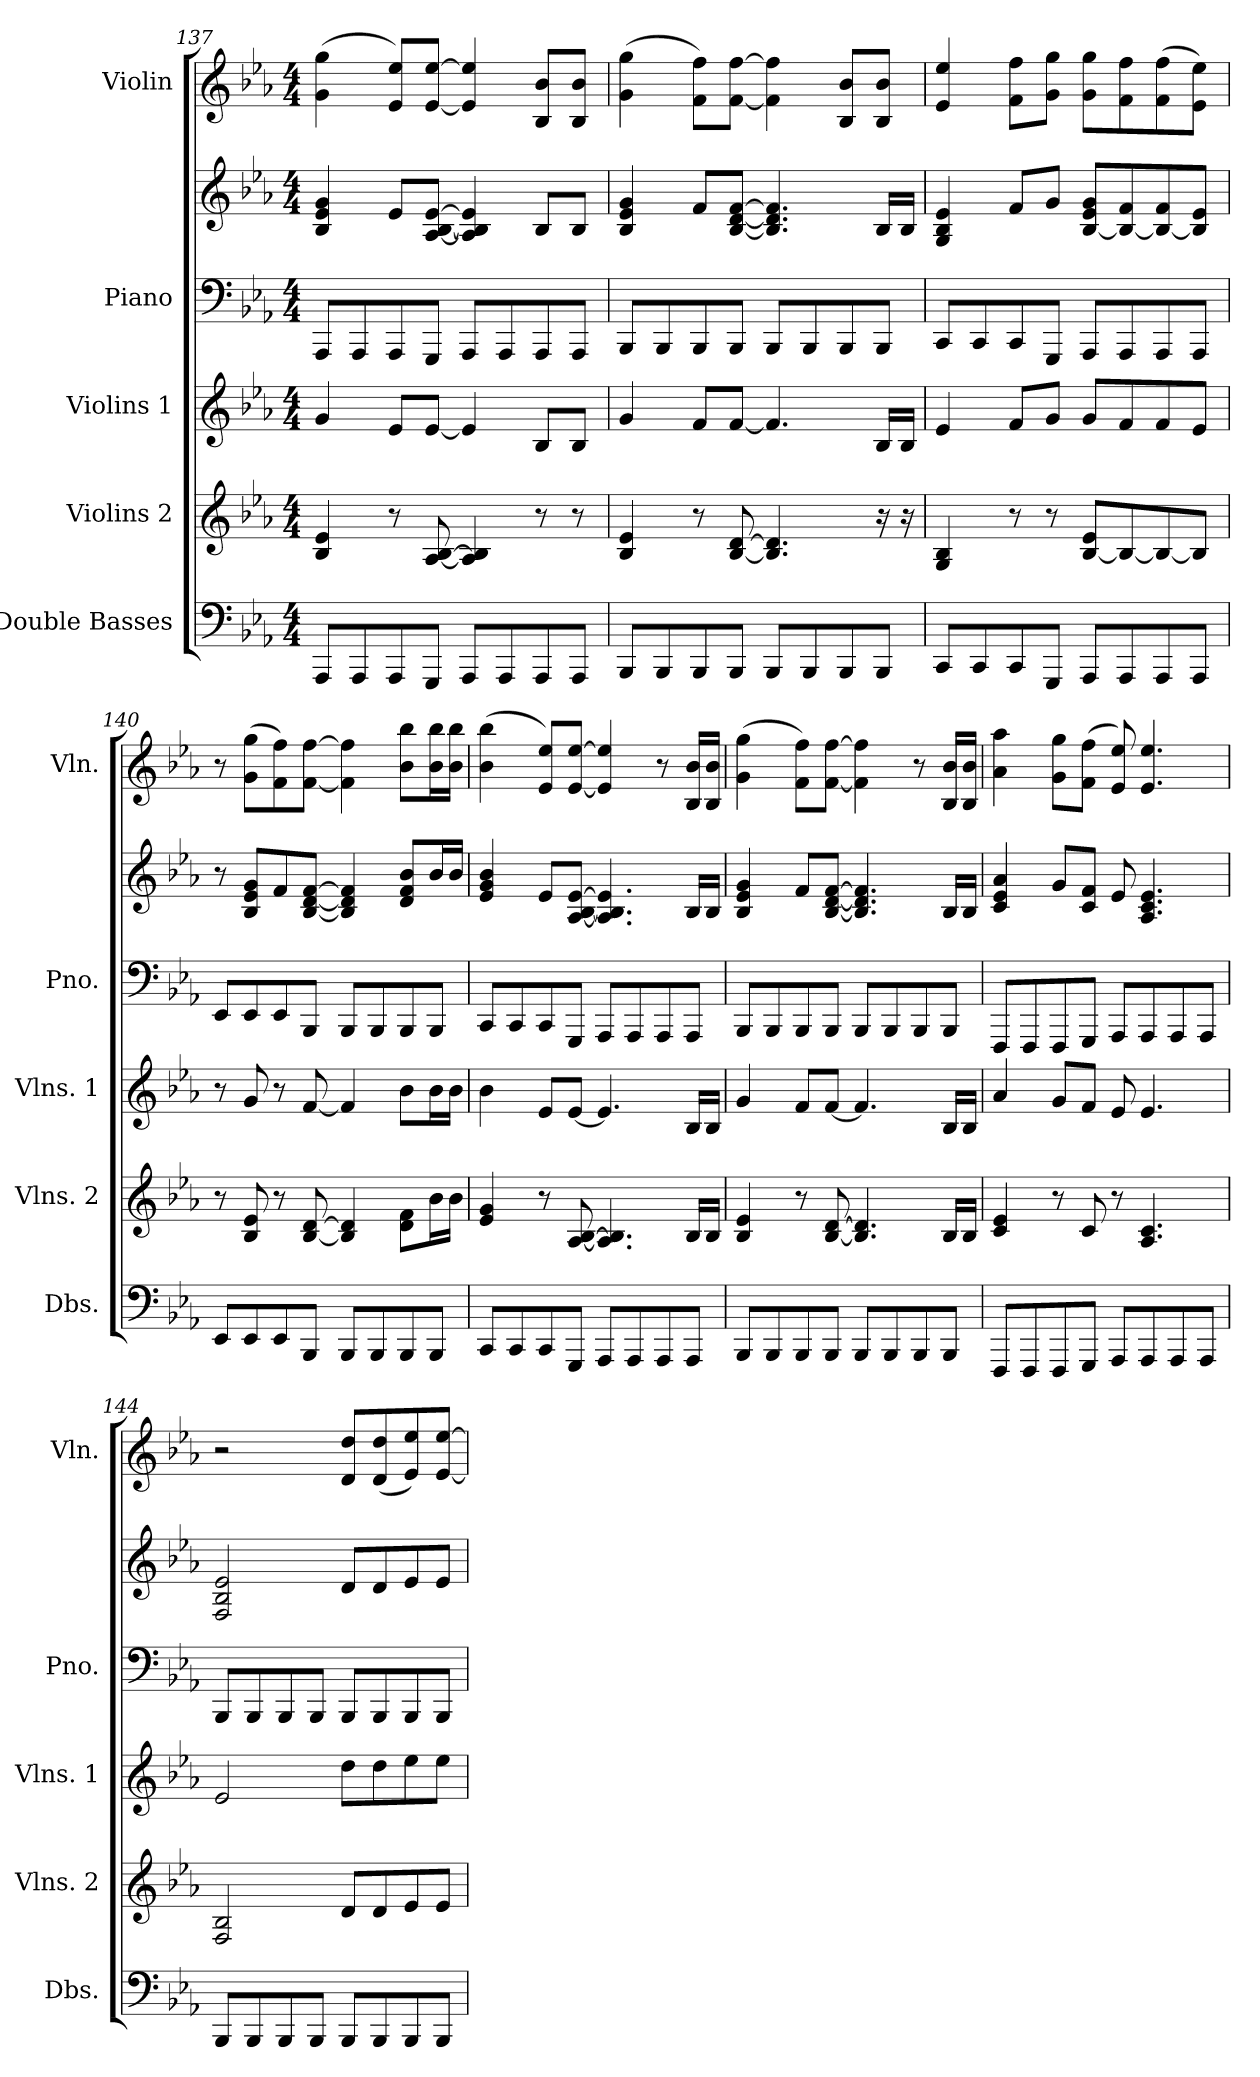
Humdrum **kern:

**kern	**kern	**kern	**kern	**kern	**kern
*part5	*part4	*part3	*part2	*part2	*part1
*staff6	*staff5	*staff4	*staff3	*staff2	*staff1
*I"Double Basses	*I"Violins 2	*I"Violins 1	*I"Piano	*	*I"Violin
*I'Dbs.	*I'Vlns. 2	*I'Vlns. 1	*I'Pno.	*	*I'Vln.
*clefF4	*clefG2	*clefG2	*clefF4	*clefG2	*clefG2
*k[b-e-a-]	*k[b-e-a-]	*k[b-e-a-]	*k[b-e-a-]	*k[b-e-a-]	*k[b-e-a-]
*E-:	*E-:	*E-:	*E-:	*E-:	*E-:
*M4/4	*M4/4	*M4/4	*M4/4	*M4/4	*M4/4
=137	=137	=137	=137	=137	=137
8AAA-/L	4B-/ 4e-/	4g/	8AAA-/L	4B-/ 4e-/ 4g/	(4g\ 4gg\
8AAA-/	.	.	8AAA-/	.	.
8AAA-/	8r	8e-/L	8AAA-/	8e-/L	8e-/ 8ee-/L)
8GGG/J	[8A-/ [8B-/	[8e-/J	8GGG/J	[8A-/ [8B-/ [8e-/J	[8e-/ [8ee-/J
8AAA-/L	4A-/] 4B-/]	4e-/]	8AAA-/L	4A-/] 4B-/] 4e-/]	4e-/] 4ee-/]
8AAA-/	.	.	8AAA-/	.	.
8AAA-/	8r	8B-/L	8AAA-/	8B-/L	8B-/ 8b-/L
8AAA-/J	8r	8B-/J	8AAA-/J	8B-/J	8B-/ 8b-/J
!!LO:PB:g=z
=138	=138	=138	=138	=138	=138
8BBB-/L	4B-/ 4e-/	4g/	8BBB-/L	4B-/ 4e-/ 4g/	(4g\ 4gg\
8BBB-/	.	.	8BBB-/	.	.
8BBB-/	8r	8f/L	8BBB-/	8f/L	8f\ 8ff\L)
8BBB-/J	[8B-/ [8d/	[8f/J	8BBB-/J	[8B-/ [8d/ [8f/J	[8f\ [8ff\J
8BBB-/L	4.B-/] 4.d/]	4.f/]	8BBB-/L	4.B-/] 4.d/] 4.f/]	4f\] 4ff\]
8BBB-/	.	.	8BBB-/	.	.
8BBB-/	.	.	8BBB-/	.	8B-/ 8b-/L
8BBB-/J	16r	16B-/LL	8BBB-/J	16B-/LL	8B-/ 8b-/J
.	16r	16B-/JJ	.	16B-/JJ	.
!!LO:PB:g=z
=139	=139	=139	=139	=139	=139
8CC/L	4G/ 4B-/	4e-/	8CC/L	4G/ 4B-/ 4e-/	4e-/ 4ee-/
8CC/	.	.	8CC/	.	.
8CC/	8r	8f/L	8CC/	8f/L	8f\ 8ff\L
8GGG/J	8r	8g/J	8GGG/J	8g/J	8g\ 8gg\J
8AAA-/L	[8B-/ 8e-/L	8g/L	8AAA-/L	[8B-/ 8e-/ 8g/L	8g\ 8gg\L
8AAA-/	8B-/_	8f/	8AAA-/	8B-/_ 8f/	8f\ 8ff\
8AAA-/	8B-/_	8f/	8AAA-/	8B-/_ 8f/	(8f\ 8ff\
8AAA-/J	8B-/J]	8e-/J	8AAA-/J	8B-/] 8e-/J	8e-\ 8ee-\J)
=140	=140	=140	=140	=140	=140
8EE-/L	8r	8r	8EE-/L	8r	8r
8EE-/	8B-/ 8e-/	8g/	8EE-/	8B-/ 8e-/ 8g/L	(8g\ 8gg\L
8EE-/	8r	8r	8EE-/	8f/	8f\ 8ff\)
8BBB-/J	[8B-/ [8d/	[8f/	8BBB-/J	[8B-/ [8d/ [8f/J	[8f\ [8ff\J
8BBB-/L	4B-/] 4d/]	4f/]	8BBB-/L	4B-/] 4d/] 4f/]	4f\] 4ff\]
8BBB-/	.	.	8BBB-/	.	.
8BBB-/	8d\ 8f\L	8b-\L	8BBB-/	8d/ 8f/ 8b-/L	8b-\ 8bb-\L
8BBB-/J	16b-\L	16b-\L	8BBB-/J	16b-/L	16b-\ 16bb-\L
.	16b-\JJ	16b-\JJ	.	16b-/JJ	16b-\ 16bb-\JJ
=141	=141	=141	=141	=141	=141
8CC/L	4e-/ 4g/	4b-\	8CC/L	4e-/ 4g/ 4b-/	(4b-\ 4bb-\
8CC/	.	.	8CC/	.	.
8CC/	8r	8e-/L	8CC/	8e-/L	8e-/ 8ee-/L)
8GGG/J	[8A-/ [8B-/	[8e-/J	8GGG/J	[8A-/ [8B-/ [8e-/J	[8e-/ [8ee-/J
8AAA-/L	4.A-/] 4.B-/]	4.e-/]	8AAA-/L	4.A-/] 4.B-/] 4.e-/]	4e-/] 4ee-/]
8AAA-/	.	.	8AAA-/	.	.
8AAA-/	.	.	8AAA-/	.	8r
8AAA-/J	16B-/LL	16B-/LL	8AAA-/J	16B-/LL	16B-/ 16b-/LL
.	16B-/JJ	16B-/JJ	.	16B-/JJ	16B-/ 16b-/JJ
!!LO:PB:g=z
=142	=142	=142	=142	=142	=142
8BBB-/L	4B-/ 4e-/	4g/	8BBB-/L	4B-/ 4e-/ 4g/	(4g\ 4gg\
8BBB-/	.	.	8BBB-/	.	.
8BBB-/	8r	8f/L	8BBB-/	8f/L	8f\ 8ff\L)
8BBB-/J	[8B-/ [8d/	[8f/J	8BBB-/J	[8B-/ [8d/ [8f/J	[8f\ [8ff\J
8BBB-/L	4.B-/] 4.d/]	4.f/]	8BBB-/L	4.B-/] 4.d/] 4.f/]	4f\] 4ff\]
8BBB-/	.	.	8BBB-/	.	.
8BBB-/	.	.	8BBB-/	.	8r
8BBB-/J	16B-/LL	16B-/LL	8BBB-/J	16B-/LL	16B-/ 16b-/LL
.	16B-/JJ	16B-/JJ	.	16B-/JJ	16B-/ 16b-/JJ
=143	=143	=143	=143	=143	=143
8FFF/L	4c/ 4e-/	4a-/	8FFF/L	4c/ 4e-/ 4a-/	4a-\ 4aa-\
8FFF/	.	.	8FFF/	.	.
8FFF/	8r	8g/L	8FFF/	8g/L	8g\ 8gg\L
8GGG/J	8c/	8f/J	8GGG/J	8c/ 8f/J	(8f\ 8ff\J
8AAA-/L	8r	8e-/	8AAA-/L	8e-/	8e-/ 8ee-/)
8AAA-/	4.A-/ 4.c/	4.e-/	8AAA-/	4.A-/ 4.c/ 4.e-/	4.e-/ 4.ee-/
8AAA-/	.	.	8AAA-/	.	.
8AAA-/J	.	.	8AAA-/J	.	.
=144	=144	=144	=144	=144	=144
8BBB-/L	2F/ 2B-/	2e-/	8BBB-/L	2F/ 2B-/ 2e-/	2r
8BBB-/	.	.	8BBB-/	.	.
8BBB-/	.	.	8BBB-/	.	.
8BBB-/J	.	.	8BBB-/J	.	.
8BBB-/L	8d/L	8dd\L	8BBB-/L	8d/L	8d/ 8dd/L
8BBB-/	8d/	8dd\	8BBB-/	8d/	(8d/ 8dd/
8BBB-/	8e-/	8ee-\	8BBB-/	8e-/	8e-/ 8ee-/)
8BBB-/J	8e-/J	8ee-\J	8BBB-/J	8e-/J	[8e-/ [8ee-/J
=	=	=	=	=	=
*-	*-	*-	*-	*-	*-
